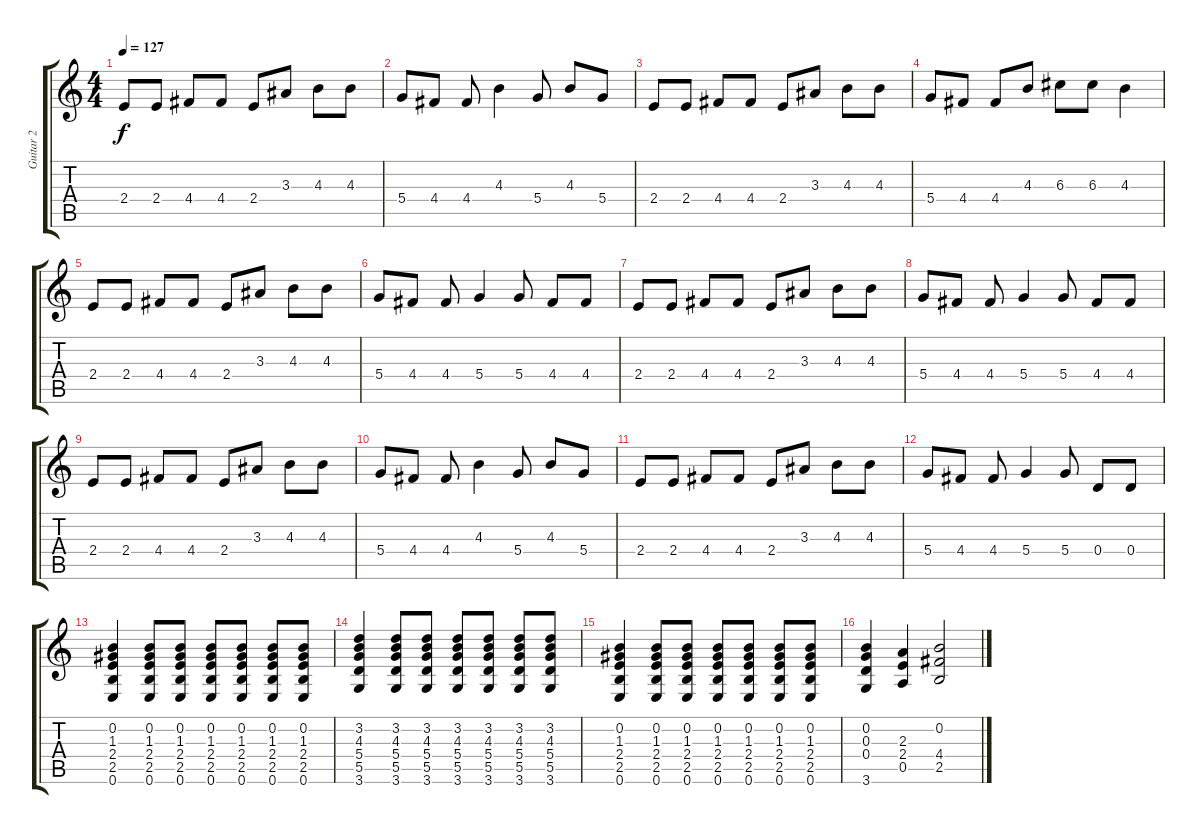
\track ("Guitar 2" "Guitar 2") {instrument electricguitarclean}
\staff {score tabs}
\tuning (E4 B3 G3 D3 A2 E2) {hide}
\ts (4 4)
\tempo 127
\clef g2
\ks c
2.4.8{dy f} 2.4.8 4.4.8 4.4.8 2.4.8 3.3.8 4.3.8 4.3.8 |
5.4.8 4.4.8 4.4.8 4.3.4 5.4.8 4.3.8 5.4.8 |
2.4.8 2.4.8 4.4.8 4.4.8 2.4.8 3.3.8 4.3.8 4.3.8 |
5.4.8 4.4.8 4.4.8 4.3.8 6.3.8 6.3.8 4.3.4 |
2.4.8 2.4.8 4.4.8 4.4.8 2.4.8 3.3.8 4.3.8 4.3.8 |
5.4.8 4.4.8 4.4.8 5.4.4 5.4.8 4.4.8 4.4.8 |
2.4.8 2.4.8 4.4.8 4.4.8 2.4.8 3.3.8 4.3.8 4.3.8 |
5.4.8 4.4.8 4.4.8 5.4.4 5.4.8 4.4.8 4.4.8 |
2.4.8 2.4.8 4.4.8 4.4.8 2.4.8 3.3.8 4.3.8 4.3.8 |
5.4.8 4.4.8 4.4.8 4.3.4 5.4.8 4.3.8 5.4.8 |
2.4.8 2.4.8 4.4.8 4.4.8 2.4.8 3.3.8 4.3.8 4.3.8 |
5.4.8 4.4.8 4.4.8 5.4.4 5.4.8 0.4.8 0.4.8 |
(0.2 1.3 2.4 2.5 0.6).4 (0.2 1.3 2.4 2.5 0.6).8 (0.2 1.3 2.4 2.5 0.6).8 (0.2 1.3 2.4 2.5 0.6).8 (0.2 1.3 2.4 2.5 0.6).8 (0.2 1.3 2.4 2.5 0.6).8 (0.2 1.3 2.4 2.5 0.6).8 |
(3.2 4.3 5.4 5.5 3.6).4 (3.2 4.3 5.4 5.5 3.6).8 (3.2 4.3 5.4 5.5 3.6).8 (3.2 4.3 5.4 5.5 3.6).8 (3.2 4.3 5.4 5.5 3.6).8 (3.2 4.3 5.4 5.5 3.6).8 (3.2 4.3 5.4 5.5 3.6).8 |
(0.2 1.3 2.4 2.5 0.6).4 (0.2 1.3 2.4 2.5 0.6).8 (0.2 1.3 2.4 2.5 0.6).8 (0.2 1.3 2.4 2.5 0.6).8 (0.2 1.3 2.4 2.5 0.6).8 (0.2 1.3 2.4 2.5 0.6).8 (0.2 1.3 2.4 2.5 0.6).8 |
(0.2 0.3 0.4 3.6).4 (2.3 2.4 0.5).4 (0.2 4.4 2.5).2
